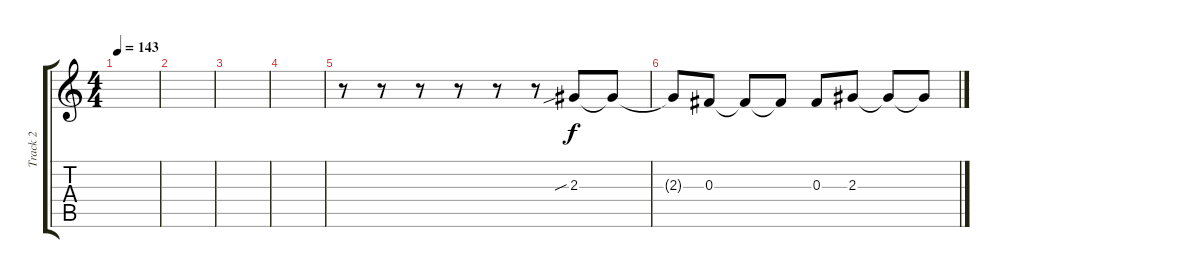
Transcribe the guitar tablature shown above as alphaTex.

\track ("Track 2" "Track 2") {instrument acousticguitarsteel}
\staff {score tabs}
\tuning (Eb4 Bb3 Gb3 Db3 Ab2 Db2) {hide}
\ts (4 4)
\tempo 143
\clef g2
\ks c
|
|
|
|
r.8 r.8 r.8 r.8 r.8 r.8 2.3{sib}.8 2.3{t}.8 |
2.3{t}.8 0.3.8 0.3{t}.8 0.3{t}.8 0.3.8 2.3.8 2.3{t}.8 2.3{t}.8
